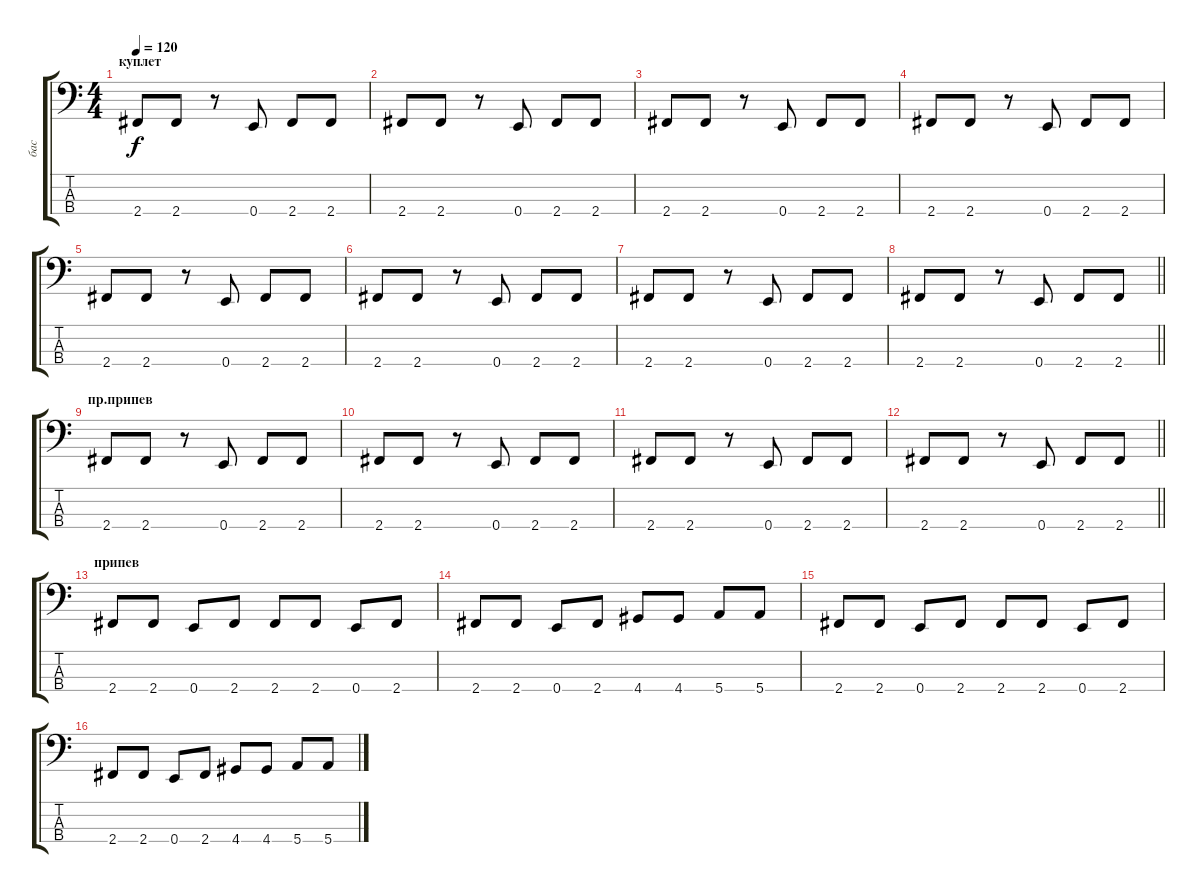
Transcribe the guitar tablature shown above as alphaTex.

\track ("бас" "бас") {instrument electricbassfinger}
\staff {score tabs}
\tuning (G2 D2 A1 E1) {hide}
\ts (4 4)
\section ("" "куплет")
\tempo 120
\clef f4
\ks c
2.4.8{dy f} 2.4.8 r.8 0.4.8 2.4.8 2.4.8 |
2.4.8 2.4.8 r.8 0.4.8 2.4.8 2.4.8 |
2.4.8 2.4.8 r.8 0.4.8 2.4.8 2.4.8 |
2.4.8 2.4.8 r.8 0.4.8 2.4.8 2.4.8 |
2.4.8 2.4.8 r.8 0.4.8 2.4.8 2.4.8 |
2.4.8 2.4.8 r.8 0.4.8 2.4.8 2.4.8 |
2.4.8 2.4.8 r.8 0.4.8 2.4.8 2.4.8 |
\barLineRight lightlight
2.4.8 2.4.8 r.8 0.4.8 2.4.8 2.4.8 |
\section ("" "пр.припев")
2.4.8 2.4.8 r.8 0.4.8 2.4.8 2.4.8 |
2.4.8 2.4.8 r.8 0.4.8 2.4.8 2.4.8 |
2.4.8 2.4.8 r.8 0.4.8 2.4.8 2.4.8 |
\barLineRight lightlight
2.4.8 2.4.8 r.8 0.4.8 2.4.8 2.4.8 |
\section ("" "припев")
2.4.8 2.4.8 0.4.8 2.4.8 2.4.8 2.4.8 0.4.8 2.4.8 |
2.4.8 2.4.8 0.4.8 2.4.8 4.4.8 4.4.8 5.4.8 5.4.8 |
2.4.8 2.4.8 0.4.8 2.4.8 2.4.8 2.4.8 0.4.8 2.4.8 |
2.4.8 2.4.8 0.4.8 2.4.8 4.4.8 4.4.8 5.4.8 5.4.8
